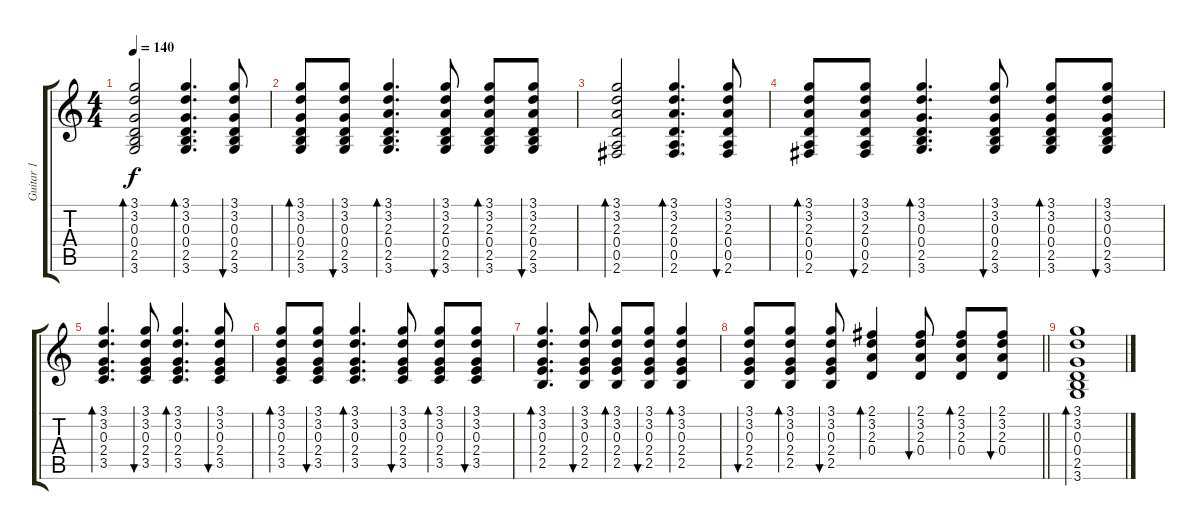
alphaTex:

\track ("Guitar 1" "Guitar 1") {instrument acousticguitarsteel}
\staff {score tabs}
\tuning (E4 B3 G3 D3 A2 E2) {hide}
\ts (4 4)
\tempo 140
\clef g2
\ks c
(3.1 3.2 0.3 0.4 2.5 3.6).2{bd 60 dy f} (3.1 3.2 0.3 0.4 2.5 3.6).4{d bd 60} (3.1 3.2 0.3 0.4 2.5 3.6).8{bu 60} |
(3.1 3.2 0.3 0.4 2.5 3.6).8{bd 60} (3.1 3.2 0.3 0.4 2.5 3.6).8{bu 60} (3.1 3.2 2.3 0.4 2.5 3.6).4{d bd 60} (3.1 3.2 2.3 0.4 2.5 3.6).8{bu 60} (3.1 3.2 2.3 0.4 2.5 3.6).8{bd 60} (3.1 3.2 2.3 0.4 2.5 3.6).8{bu 60} |
(3.1 3.2 2.3 0.4 0.5 2.6).2{bd 60} (3.1 3.2 2.3 0.4 0.5 2.6).4{d bd 60} (3.1 3.2 2.3 0.4 0.5 2.6).8{bu 60} |
(3.1 3.2 2.3 0.4 0.5 2.6).8{bd 60} (3.1 3.2 2.3 0.4 0.5 2.6).8{bu 60} (3.1 3.2 0.3 0.4 2.5 3.6).4{d bd 60} (3.1 3.2 0.3 0.4 2.5 3.6).8{bu 60} (3.1 3.2 0.3 0.4 2.5 3.6).8{bd 60} (3.1 3.2 0.3 0.4 2.5 3.6).8{bu 60} |
(3.1 3.2 0.3 2.4 3.5).4{d bd 60} (3.1 3.2 0.3 2.4 3.5).8{bu 60} (3.1 3.2 0.3 2.4 3.5).4{d bd 60} (3.1 3.2 0.3 2.4 3.5).8{bu 60} |
(3.1 3.2 0.3 2.4 3.5).8{bd 60} (3.1 3.2 0.3 2.4 3.5).8{bu 60} (3.1 3.2 0.3 2.4 3.5).4{d bd 60} (3.1 3.2 0.3 2.4 3.5).8{bu 60} (3.1 3.2 0.3 2.4 3.5).8{bd 60} (3.1 3.2 0.3 2.4 3.5).8{bu 60} |
(3.1 3.2 0.3 2.4 2.5).4{d bd 60} (3.1 3.2 0.3 2.4 2.5).8{bu 60} (3.1 3.2 0.3 2.4 2.5).8{bd 60} (3.1 3.2 0.3 2.4 2.5).8{bu 60} (3.1 3.2 0.3 2.4 2.5).4{bd 60} |
\barLineRight lightlight
(3.1 3.2 0.3 2.4 2.5).8{bu 60} (3.1 3.2 0.3 2.4 2.5).8{bd 60} (3.1 3.2 0.3 2.4 2.5).8{bu 60} (2.1 3.2 2.3 0.4).4{bd 60} (2.1 3.2 2.3 0.4).8{bu 60} (2.1 3.2 2.3 0.4).8{bd 60} (2.1 3.2 2.3 0.4).8{bu 60} |
(3.1 3.2 0.3 0.4 2.5 3.6).1{bd 60}
